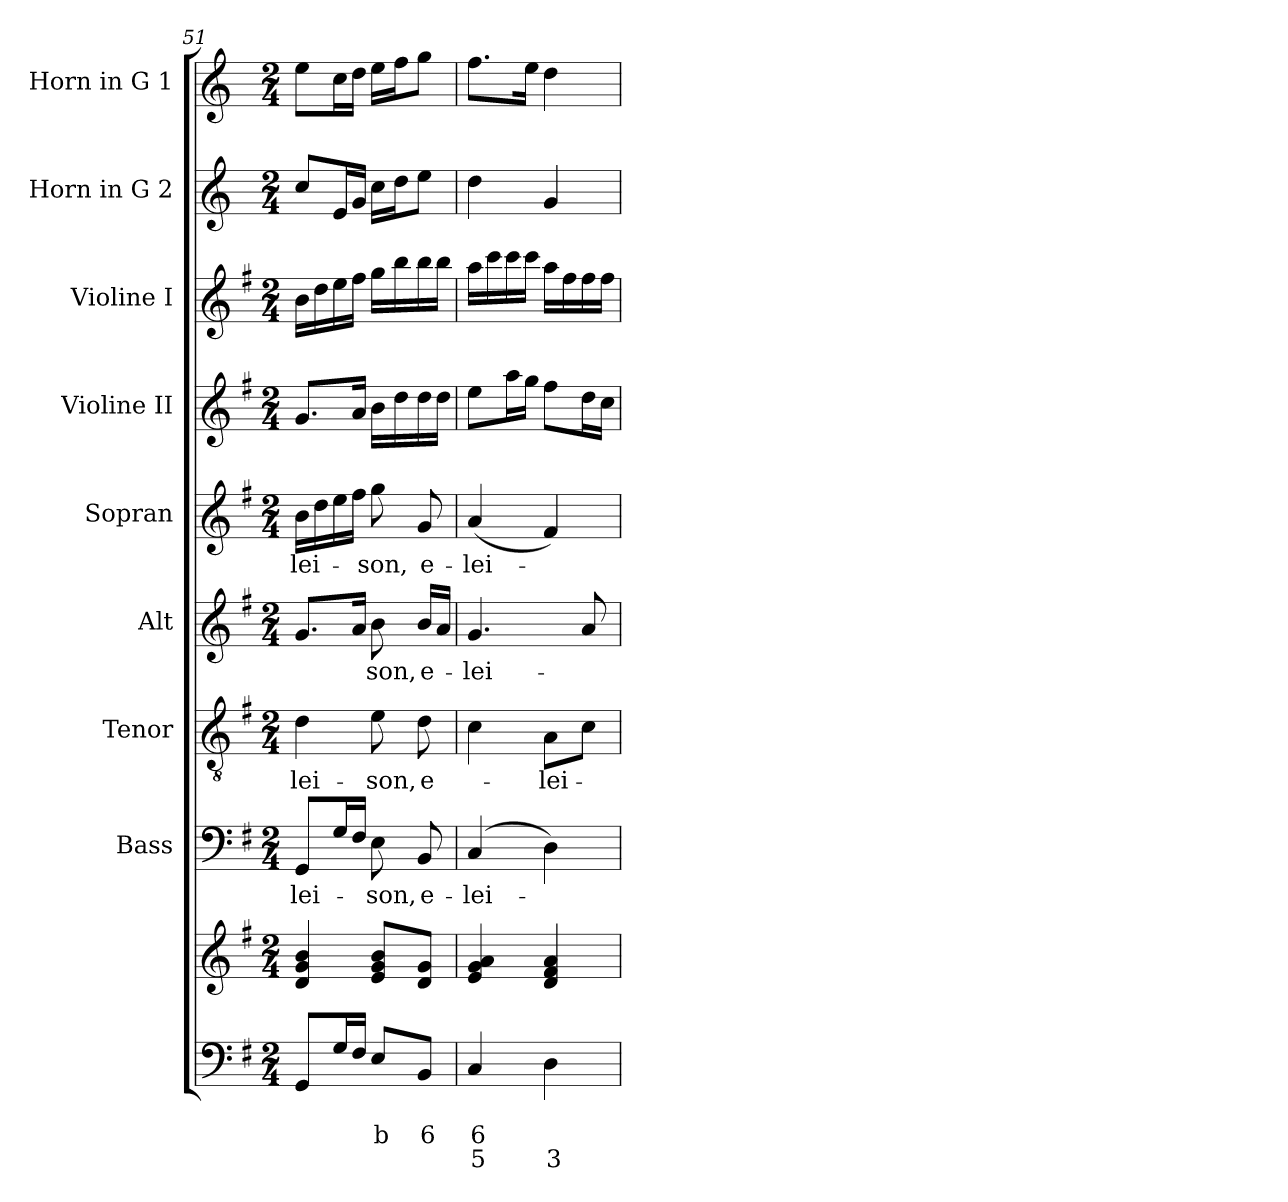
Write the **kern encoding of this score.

**kern	**text	**text	**text	**kern	**kern	**text	**kern	**text	**kern	**text	**kern	**text	**kern	**kern	**kern	**kern
*part9	*part9	*part9	*part9	*part9	*part8	*part8	*part7	*part7	*part6	*part6	*part5	*part5	*part4	*part3	*part2	*part1
*staff10	*staff10	*staff10	*staff10	*staff9	*staff8	*staff8	*staff7	*staff7	*staff6	*staff6	*staff5	*staff5	*staff4	*staff3	*staff2	*staff1
*	*	*	*	*	*I"Bass	*	*I"Tenor	*	*I"Alt	*	*I"Sopran	*	*I"Violine II	*I"Violine I	*I"Horn in G 2	*I"Horn in G 1
*	*	*	*	*	*I'B.	*	*I'T.	*	*I'A.	*	*I'S.	*	*I'Vl. II	*I'Vl. I	*	*
!!LO:LB:g=z
*clefF4	*	*	*	*clefG2	*clefF4	*	*clefGv2	*	*clefG2	*	*clefG2	*	*clefG2	*clefG2	*clefG2	*clefG2
*	*	*	*	*	*	*	*	*	*	*	*	*	*	*	*ITrd4c7	*ITrd4c7
*k[f#]	*	*	*	*k[f#]	*k[f#]	*	*k[f#]	*	*k[f#]	*	*k[f#]	*	*k[f#]	*k[f#]	*k[b-]	*k[b-]
*G:	*	*	*	*G:	*G:	*	*G:	*	*G:	*	*G:	*	*G:	*G:	*F:	*F:
*M2/4	*	*	*	*M2/4	*M2/4	*	*M2/4	*	*M2/4	*	*M2/4	*	*M2/4	*M2/4	*M2/4	*M2/4
=51	=51	=51	=51	=51	=51	=51	=51	=51	=51	=51	=51	=51	=51	=51	=51	=51
!	!	!	!	!	!	!LO:LY:b	!	!LO:LY:b	!	!	!	!LO:LY:b	!	!	!	!
8GG/L	.	.	.	4d/ 4g/ 4b/	8GG/L	-lei-	4d\	-lei-	8.g/L	.	16b\LL	-lei-	8.g/L	16b\LL	8f/L	8a\L
.	.	.	.	.	.	.	.	.	.	.	16dd\	.	.	16dd\	.	.
16G/L	.	.	.	.	16G/L	.	.	.	.	.	16ee\	.	.	16ee\	16A/L	16f\L
16F#/JJ	.	.	.	.	16F#/JJ	.	.	.	16a/Jk	.	16ff#\JJ	.	16a/Jk	16ff#\JJ	16c/JJ	16g\JJ
!	!	!LO:LY:b	!	!	!	!LO:LY:b	!	!LO:LY:b	!	!LO:LY:b	!	!LO:LY:b	!	!	!	!
8E/L	.	b	.	8e/ 8g/ 8b/L	8E\	-son,	8e\	-son,	8b\	-son,	8gg\	-son,	16b\LL	16gg\LL	16f\LL	16a\LL
.	.	.	.	.	.	.	.	.	.	.	.	.	16dd\	16bb\	16g\J	16b-\J
!	!	!LO:LY:b	!	!	!	!LO:LY:b	!	!LO:LY:b	!	!LO:LY:b	!	!LO:LY:b	!	!	!	!
8BB/J	.	6	.	8d/ 8g/J	8BB/	e-	8d\	e-	16b/LL	e-	8g/	e-	16dd\	16bb\	8a\J	8cc\J
.	.	.	.	.	.	.	.	.	16a/JJ	.	.	.	16dd\JJ	16bb\JJ	.	.
=52	=52	=52	=52	=52	=52	=52	=52	=52	=52	=52	=52	=52	=52	=52	=52	=52
!	!	!LO:LY:b	!LO:LY:b	!	!	!LO:LY:b	!	!	!	!LO:LY:b	!	!LO:LY:b	!	!	!	!
4C/	.	6	5	4e/ 4g/ 4a/	(4C/	-lei-	4c\	.	4.g/	-lei-	(<4a/	-lei-	8ee\L	16aa\LL	4g\	8.b-\L
.	.	.	.	.	.	.	.	.	.	.	.	.	.	16ccc\	.	.
.	.	.	.	.	.	.	.	.	.	.	.	.	16aa\L	16ccc\	.	.
.	.	.	.	.	.	.	.	.	.	.	.	.	16gg\JJ	16ccc\JJ	.	16a\Jk
!	!	!	!LO:LY:b	!	!	!	!	!LO:LY:b	!	!	!	!	!	!	!	!
4D\	.	.	3	4d/ 4f#/ 4a/	4D\)	.	8A\L	-lei-	.	.	4f#/)	.	8ff#\L	16aa\LL	4c/	4g\
.	.	.	.	.	.	.	.	.	.	.	.	.	.	16ff#\	.	.
.	.	.	.	.	.	.	8c\J	.	8a/	.	.	.	16dd\L	16ff#\	.	.
.	.	.	.	.	.	.	.	.	.	.	.	.	16cc\JJ	16ff#\JJ	.	.
=	=	=	=	=	=	=	=	=	=	=	=	=	=	=	=	=
*-	*-	*-	*-	*-	*-	*-	*-	*-	*-	*-	*-	*-	*-	*-	*-	*-
